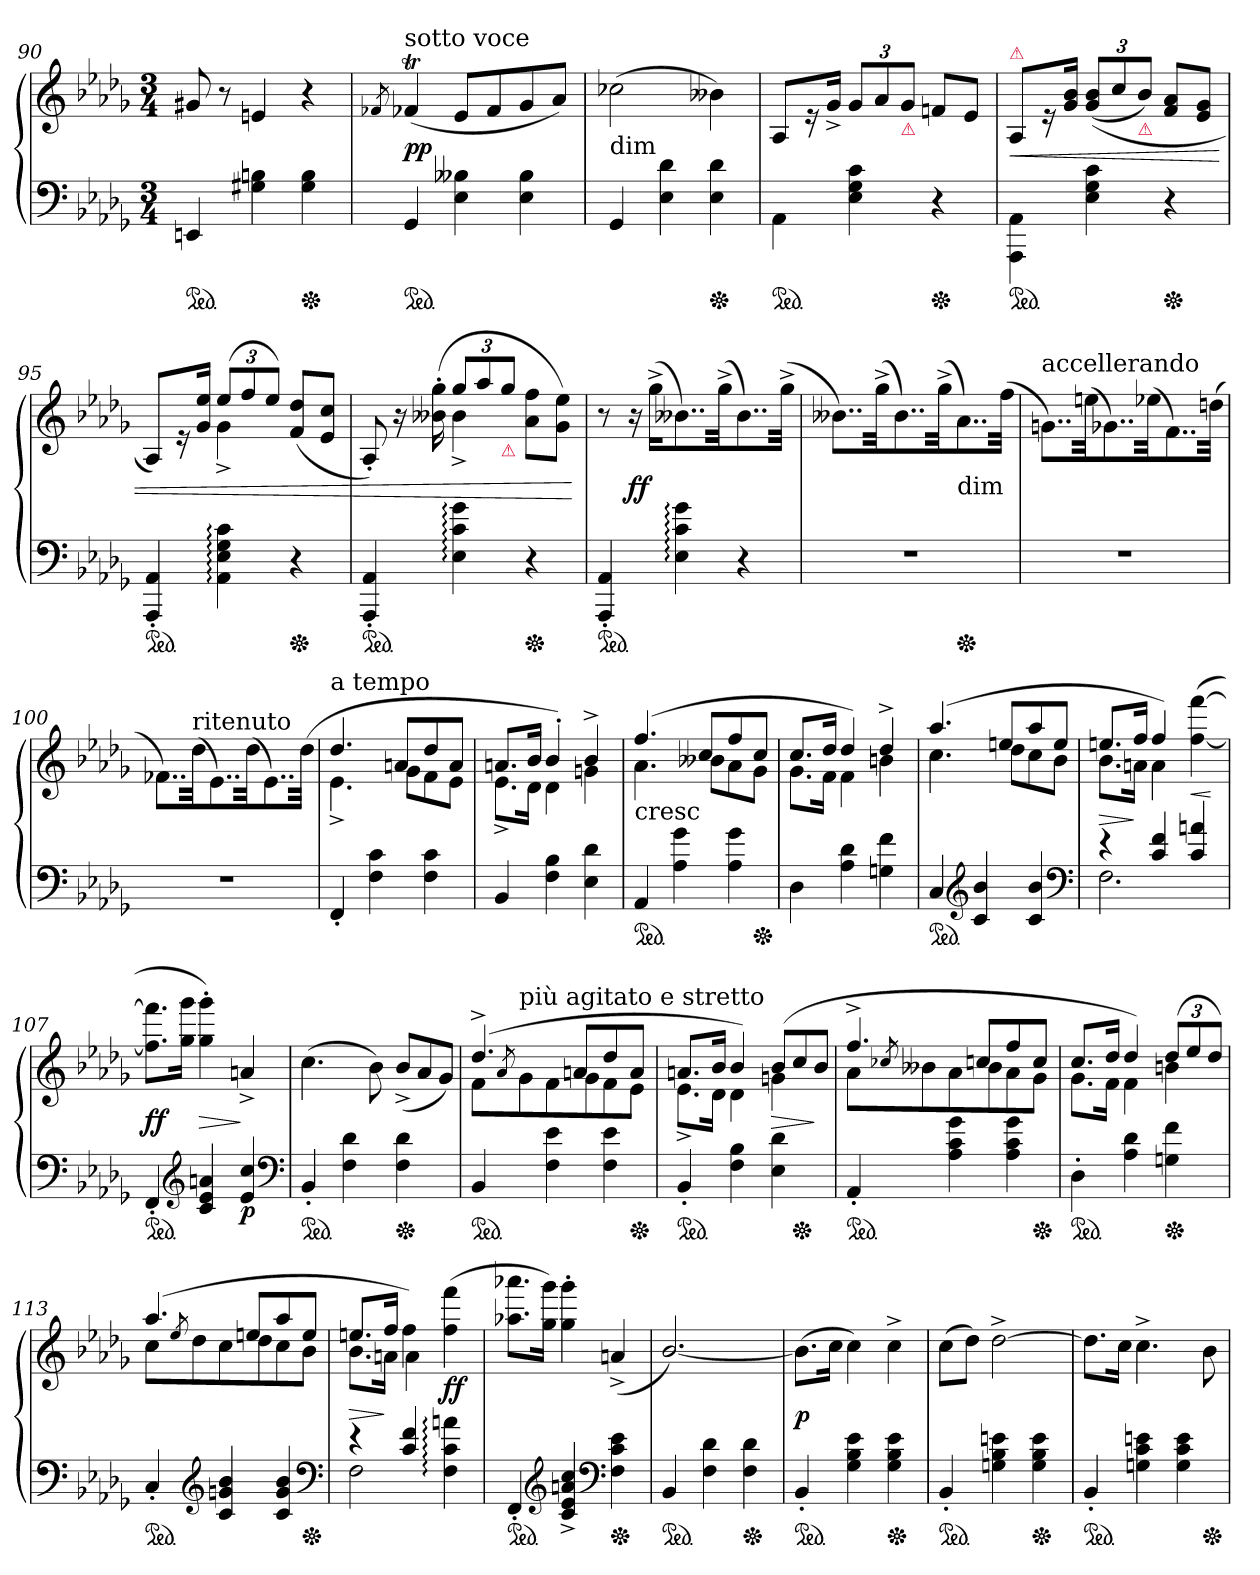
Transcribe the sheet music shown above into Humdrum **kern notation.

**kern	**kern	**dynam
*part1	*part1	*part1
*staff2	*staff1	*staff1/2
*clefF4	*clefG2	*
*k[b-e-a-d-g-]	*k[b-e-a-d-g-]	*
*M3/4	*M3/4	*
*ped	*	*
=90	=90	=90
4EEn	8g#X	.
.	8r	.
4G#X 4Bn	4en	.
*Xped	*	*
4G# 4B	4r	.
=91	=91	=91
.	8qf-X/	.
!	!LO:TX:a:t=sotto voce	!
*ped	*	*
4GG-	(<4f-XT	pp
4E- 4B--X	8e-L	.
.	8f-	.
4E- 4B--	8g-	.
.	8a-J)	.
=92	=92	=92
!	!LO:TX:c:t=dim	!
4GG-	(>2cc-X	.
4E- 4d-	.	.
*Xped	*	*
4E- 4d-	4b--X)	.
=93	=93	=93
*ped	*	*
4AA-\	8A-/L	.
.	16r	.
.	16g-^<Jk	.
4E- 4G- 4c	12g-L	.
.	12a-	.
!	!LO:TX:b:color=crimson:t=⚠	!
.	12g-J	.
*Xped	*	*
4r	8fnL	.
.	8e-J	.
=94	=94	=94
!	!LO:TX:a:color=crimson:t=⚠	!
!	!	!LO:HP:b
*ped	*	*
4AAA-\ 4AA-\	8A-/L	<
.	16r	.
.	16g- 16b-Jk	.
4E- 4G- 4c	(<(<12g-/ 12b-/L	.
.	12cc	.
!	!LO:TX:b:color=crimson:t=⚠	!
.	12b-J)	.
*Xped	*	*
4r	8f 8a-L	.
.	8e- 8g-J	.
=95	=95	=95
*	*^	*
*ped	*	*	*
4AAA-'< 4AA-'<	8A-L)	4ryy	.
.	16r	.	.
.	16g- 16ee-Jk	.	.
4AA-: 4E-: 4G-: 4c:	(>12ee-L	4g-^<	.
.	12ff	.	.
.	12ee-J)	.	.
*Xped	*	*	*
4r	(<8f/ 8dd-/L	4ryy	.
.	8e- 8ccJ	.	.
=96	=96	=96	=96
*ped	*	*	*
4AAA-'< 4AA-'<	8A-'<)	4ryy	.
.	16r	.	.
.	(>16b--X'> 16gg-'>	.	.
4E-: 4c: 4g-:	12gg-L	4b--^<	.
.	12aa-	.	.
!	!LO:TX:b:color=crimson:t=⚠	!	!
.	12gg-J	.	.
*Xped	*	*	*
4r	8a- 8ffL	4ryy	.
.	8g- 8ee-J)	.	.
*	*v	*v	*
.	.	[
=97	=97	=97
*ped	*	*
4AAA-'< 4AA-'<	8r	.
.	16r	ff
.	(>16gg-^<KL	.
4E-: 4c: 4g-:	8..b--X)	.
.	(>32gg-^<KK	.
4r	8..b--)	.
.	(>32gg-^<Jkk	.
=98	=98	=98
2.r	8..b--XL)	.
.	(>32gg-^<KK	.
.	8..b--)	.
.	(>32gg-^<KK	.
!	!LO:TX:c:t=dim	!
*Xped	*	*
.	8..a-)	.
.	(>32ffJkk	.
=99	=99	=99
!	!LO:TX:a:t=accellerando	!
2.r	8..gnL)	.
.	(>32eenKK	.
.	8..g-X)	.
.	(>32ee-XKK	.
.	8..f)	.
.	(>32ddnJkk	.
=100	=100	=100
2.r	8..f-X\L)	.
!	!LO:TX:a:t=ritenuto	!
.	(>32dd-KK	.
.	8..e-)	.
.	(>32dd-KK	.
.	8..e-)	.
.	(>32dd-Jkk	.
=101	=101	=101
*	*^	*
!	!LO:TX:a:t=a tempo	!	!
4FF'<	4.dd-	4.e-^<	.
4F 4c	.	.	.
.	8anL	8g-L	.
4F 4c	8dd-	8f	.
.	8aJ	8e-J	.
=102	=102	=102	=102
4BB-	8.anL	8.e-^<L	.
.	16b-Jk	16d-Jk	.
4F 4B-	4b-'>)	4d-	.
4E- 4d-	4b-^>	4gn	.
=103	=103	=103	=103
!	!LO:TX:c:t=cresc	!	!
*ped	*	*	*
4AA-	(4.ff	4.a-	.
4A- 4g-	.	.	.
.	8ccL	8b--XL	.
4A- 4g-	8ff	8a-	.
*Xped	*	*	*
.	8ccJ	8g-J	.
=104	=104	=104	=104
4D-	8.ccL	8.g-L	.
.	16dd-Jk	16fJk	.
4A- 4d-	4dd-)	4f	.
4Gn 4f	4dd-^>	4bn	.
=105	=105	=105	=105
*ped	*	*	*
4C	(4.aa-	4.cc	.
*clefG2	*	*	*
4c 4b-	.	.	.
.	8eenL	8dd-L	.
4c 4b-	8aa-	8cc	.
.	8eeJ	8b-J	.
*clefF4	*	*	*
=106	=106	=106	=106
*^	*	*	*
4r	2.F	8.eenL	8.b-L	>
.	.	16ffJk	16anJk	]
4c 4f	.	4ff)	4a	.
4c 4an	.	4ryy	(>[4ff [4fff	<
*v	*v	*	*	*
*	*v	*v	*
.	.	[
=107	=107	=107
*ped	*	*
4FF'<	8.ff] 8.fff]L	ff
.	16gg- 16ggg-Jk	.
*clefG2	*	*
4c 4e- 4an	4gg-' 4ggg-')	>
!	!	!LO:DY:n=1:b=2
4e- 4cc	4an^<	] p
*clefF4	*	*
=108	=108	=108
*ped	*	*
4BB-'<	(>4.cc	.
4F 4d-	.	.
.	8b-)	.
*	*Xtuplet	*
*Xped	*	*
4F 4d-	(<12b-^</L	.
.	12a-	.
.	12g-J)	.
=109	=109	=109
*	*^	*
*ped	*	*	*
4BB-	(>4.dd-^>	8fL	.
.	.	8qa-/	.
!	!	!LO:TX:a:t=più agitato e stretto	!
.	.	8g-	.
4F 4e-	.	8f	.
.	8anL	8g-	.
4F 4e-	8dd-	8f	.
*Xped	*	*	*
.	8aJ	8e-J	.
=110	=110	=110	=110
*ped	*	*	*
4BB-'<	8.anL	8.e-^<L	.
.	16b-Jk	16d-Jk	.
4F 4B-	4b-)	4d-	.
4E- 4d-	(>12b-L	4gn	>
*Xped	*	*	*
.	12cc	.	.
.	12b-J	.	]
=111	=111	=111	=111
*ped	*	*	*
4AA-'<	4.ff^>	8a-L	.
.	.	8qcc-X/	.
.	.	8b--X	.
4A- 4c 4g-	.	8a-	.
.	8ccnL	8b--	.
4A- 4c 4g-	8ff	8a-	.
*Xped	*	*	*
.	8ccJ	8g-J	.
=112	=112	=112	=112
*ped	*	*	*
4D-'>	8.ccL	8.g-L	.
.	16dd-Jk	16fJk	.
4A- 4d-	4dd-)	4f	.
*	*tuplet	*	*
*Xped	*	*	*
4Gn 4f	(>12dd-L	4bn	.
.	12ee-	.	.
.	12dd-J)	.	.
=113	=113	=113	=113
*ped	*	*	*
4C'<	(>4.aa-	8ccL	.
.	.	8qee-/	.
.	.	8dd-	.
*clefG2	*	*	*
4c 4gn 4b-	.	8cc	.
.	8eenL	8dd-	.
4c 4g 4b-	8aa-	8cc	.
*Xped	*	*	*
.	8eeJ	8b-J	.
*clefF4	*	*	*
=114	=114	=114	=114
*^	*	*	*
4r	2F	8.eenL	8.b-L	>
.	.	16ffJk	16anJk	]
4c 4f	.	4ff\)	4a	.
4ryy	4F: 4c: 4an:	4ryy	(>4ff 4fff	ff
*v	*v	*	*	*
*	*v	*v	*
=115	=115	=115
*ped	*	*
4FF'<	8.aa-X 8.aaa-XL	.
.	16gg- 16ggg-Jk)	.
*clefG2	*	*
4c^< 4e-^< 4an^< 4cc^<	4gg-'> 4ggg-'>	.
*clefF4	*	*
*Xped	*	*
4F 4c 4e-	(<4an^<	.
=116	=116	=116
*ped	*	*
4BB-	[2.b-/)	.
4F 4d-	.	.
*Xped	*	*
4F 4d-	.	.
=117	=117	=117
*ped	*	*
4BB-'<	(>8.b-L]	p
.	16ccJk	.
4G- 4B- 4e-	4cc)	.
*Xped	*	*
4G- 4B- 4e-	4cc^>	.
=118	=118	=118
*ped	*	*
4BB-'<	(>8ccL	.
.	8dd-J)	.
4Gn 4B- 4en	[2dd-^<	.
*Xped	*	*
4G 4B- 4e	.	.
=119	=119	=119
*ped	*	*
4BB-'<	8.dd-L]	.
.	16ccJk	.
4Gn 4c 4en	4.cc^<	.
4G 4c 4e	.	.
*Xped	*	*
.	8b-	.
=	=	=
*-	*-	*-
